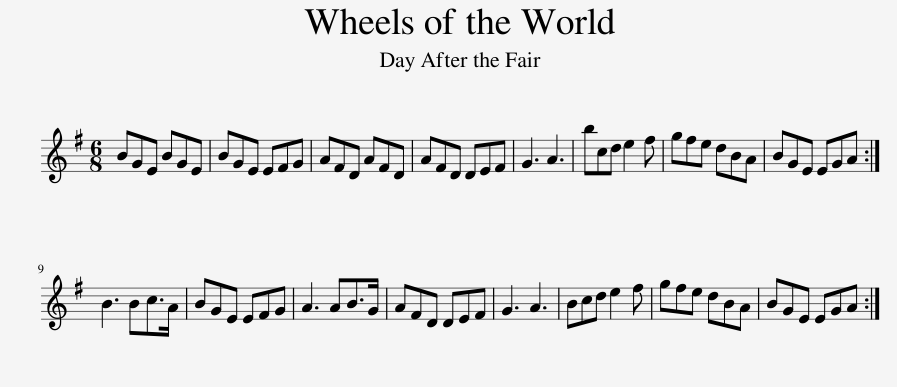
X:1
L:1/8
M:6/8
I:linebreak $
K:Emin
V:1 treble
V:1
 BGE BGE | BGE EFG | AFD AFD | AFD DEF | G3 A3 | %5
 bcd e2 f | gfe dBA | BGE EGA :|$ B3 Bc>A | BGE EFG | %10
 A3 AB>G | AFD DEF | G3 A3 | Bcd e2 f | gfe dBA | %15
 BGE EGA :| %16
